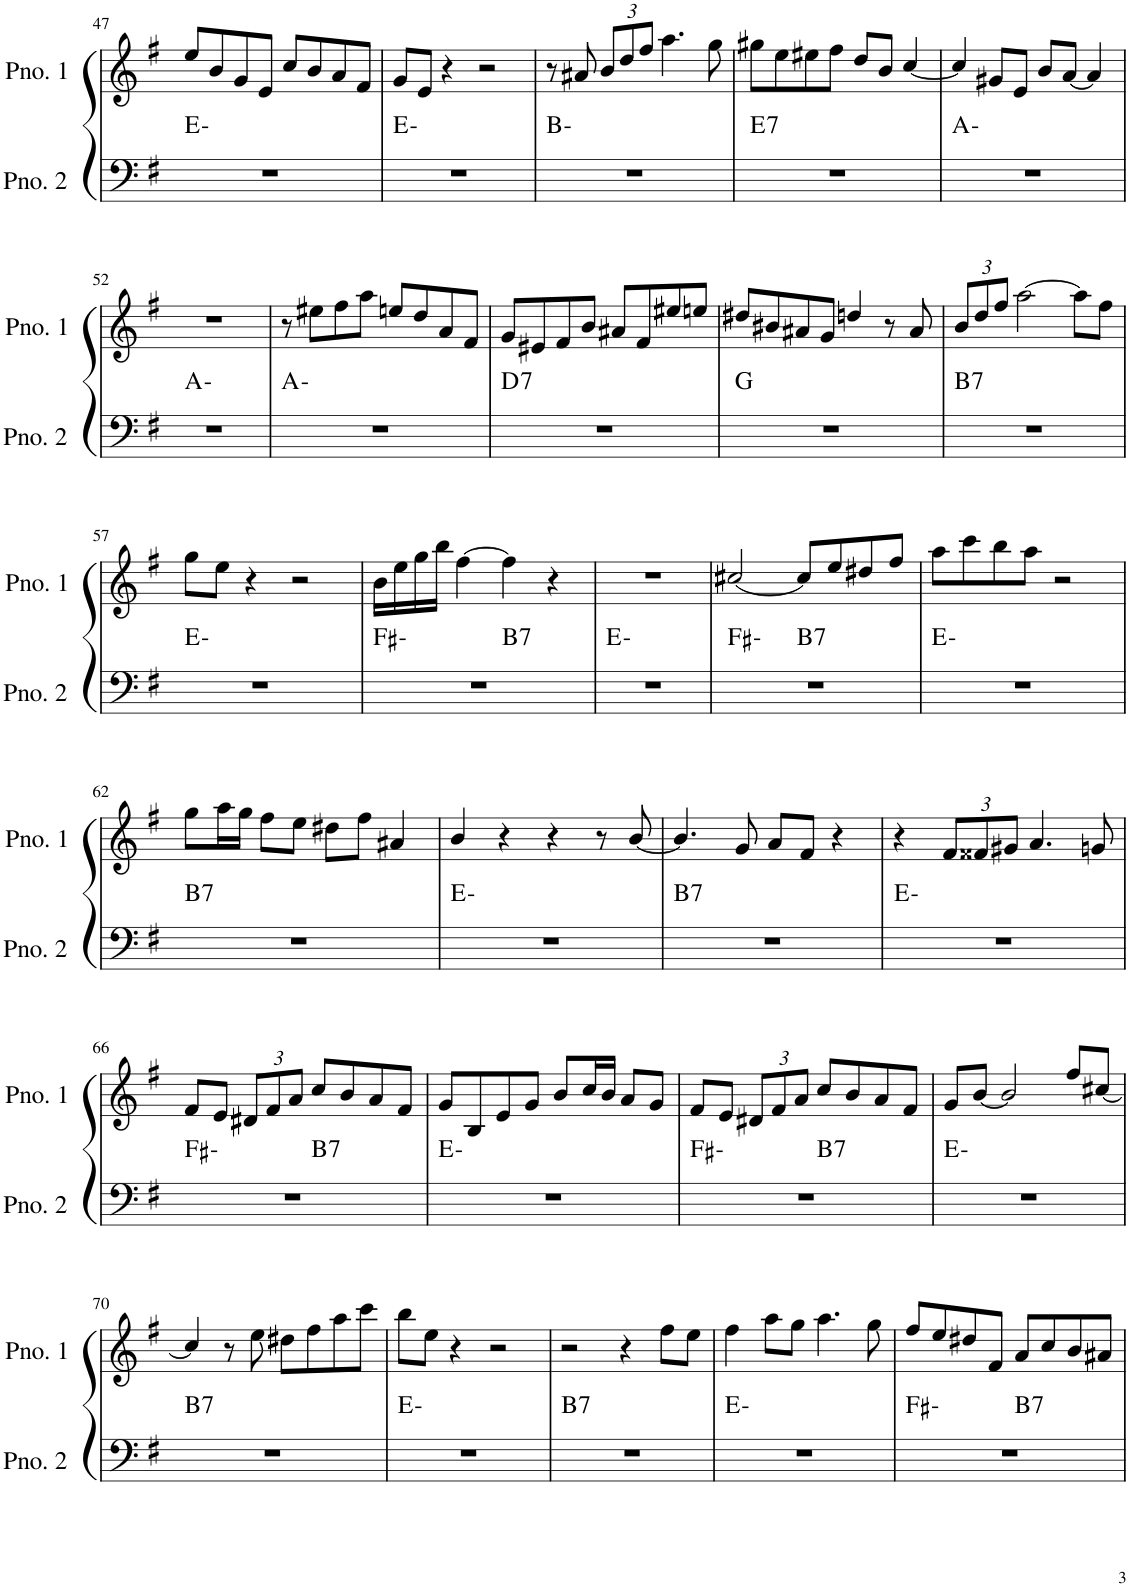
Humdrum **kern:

**kern	**harte	**kern
*part2	*part2	*part1
*staff2	*	*staff1
*I"ピアノ 2	*	*I"ピアノ 1
!!LO:PB:g=z
*clefF4	*	*clefG2
*k[f#]	*	*k[f#]
*M4/4	*	*M4/4
=47	=47	=47
1r	E:min	8ee/L
.	.	8b/
.	.	8g/
.	.	8e/J
.	.	8cc/L
.	.	8b/
.	.	8a/
.	.	8f#/J
=48	=48	=48
1r	E:min	8g/L
.	.	8e/J
.	.	4r
.	.	2r
=49	=49	=49
1r	B:min	8r
.	.	8a#X/
*	*	*Xbrackettup
.	.	12b/L
.	.	12dd/
.	.	12ff#/J
.	.	4.aa\
.	.	8gg\
=50	=50	=50
!	!LO:H:kt=7	!
1r	E:7	8gg#X\L
.	.	8ee\
.	.	8ee#X\
.	.	8ff#\J
.	.	8dd/L
.	.	8b/J
.	.	[4cc/
=51	=51	=51
1r	A:min	4cc/]
.	.	8g#X/L
.	.	8e/J
.	.	8b/L
.	.	[8a/J
.	.	4a/]
!!LO:LB:g=z
=52	=52	=52
1r	A:min	1r
=53	=53	=53
1r	A:min	8r
.	.	8ee#X\L
.	.	8ff#\
.	.	8aa\J
.	.	8een/L
.	.	8dd/
.	.	8a/
.	.	8f#/J
=54	=54	=54
!	!LO:H:kt=7	!
1r	D:7	8g/L
.	.	8e#X/
.	.	8f#/
.	.	8b/J
.	.	8a#X/L
.	.	8f#/
.	.	8ee#X/
.	.	8een/J
=55	=55	=55
1r	G:maj	8dd#X/L
.	.	8b#X/
.	.	8a#X/
.	.	8g/J
.	.	4ddn/
.	.	8r
.	.	8a#/
=56	=56	=56
!	!LO:H:kt=7	!
1r	B:7	12b/L
.	.	12dd/
.	.	12ff#/J
.	.	[2aa\
.	.	8aa\L]
.	.	8ff#\J
!!LO:LB:g=z
=57	=57	=57
1r	E:min	8gg\L
.	.	8ee\J
.	.	4r
.	.	2r
=58	=58	=58
*^	*	*
1r	2ryy	F#:min	16b\LL
.	.	.	16ee\
.	.	.	16gg\
.	.	.	16bb\JJ
.	.	.	[4ff#\
!	!	!LO:H:kt=7	!
.	2ryy	B:7	4ff#\]
.	.	.	4r
*v	*v	*	*
=59	=59	=59
1r	E:min	1r
=60	=60	=60
*^	*	*
1r	2ryy	F#:min	[2cc#X/
!	!	!LO:H:kt=7	!
.	2ryy	B:7	8cc#/L]
.	.	.	8ee/
.	.	.	8dd#X/
.	.	.	8ff#/J
*v	*v	*	*
=61	=61	=61
1r	E:min	8aa\L
.	.	8ccc\
.	.	8bb\
.	.	8aa\J
.	.	2r
!!LO:LB:g=z
=62	=62	=62
!	!LO:H:kt=7	!
1r	B:7	8gg\L
.	.	16aa\L
.	.	16gg\JJ
.	.	8ff#\L
.	.	8ee\J
.	.	8dd#X\L
.	.	8ff#\J
.	.	4a#X/
=63	=63	=63
1r	E:min	4b/
.	.	4r
.	.	4r
.	.	8r
.	.	[8b/
=64	=64	=64
!	!LO:H:kt=7	!
1r	B:7	4.b/]
.	.	8g/
.	.	8a/L
.	.	8f#/J
.	.	4r
=65	=65	=65
1r	E:min	4r
.	.	12f#/L
.	.	12f##X/
.	.	12g#X/J
.	.	4.a/
.	.	8gn/
!!LO:LB:g=z
=66	=66	=66
*^	*	*
1r	2ryy	F#:min	8f#/L
.	.	.	8e/J
.	.	.	12d#X/L
.	.	.	12f#/
.	.	.	12a/J
!	!	!LO:H:kt=7	!
.	2ryy	B:7	8cc/L
.	.	.	8b/
.	.	.	8a/
.	.	.	8f#/J
*v	*v	*	*
=67	=67	=67
1r	E:min	8g/L
.	.	8B/
.	.	8e/
.	.	8g/J
.	.	8b/L
.	.	16cc/L
.	.	16b/JJ
.	.	8a/L
.	.	8g/J
=68	=68	=68
*^	*	*
1r	2ryy	F#:min	8f#/L
.	.	.	8e/J
.	.	.	12d#X/L
.	.	.	12f#/
.	.	.	12a/J
!	!	!LO:H:kt=7	!
.	2ryy	B:7	8cc/L
.	.	.	8b/
.	.	.	8a/
.	.	.	8f#/J
*v	*v	*	*
=69	=69	=69
1r	E:min	8g/L
.	.	[8b/J
.	.	2b/]
.	.	8ff#/L
.	.	[8cc#X/J
!!LO:LB:g=z
=70	=70	=70
!	!LO:H:kt=7	!
1r	B:7	4cc#/]
.	.	8r
.	.	8ee\
.	.	8dd#X\L
.	.	8ff#\
.	.	8aa\
.	.	8ccc\J
=71	=71	=71
1r	E:min	8bb\L
.	.	8ee\J
.	.	4r
.	.	2r
=72	=72	=72
!	!LO:H:kt=7	!
1r	B:7	2r
.	.	4r
.	.	8ff#\L
.	.	8ee\J
=73	=73	=73
1r	E:min	4ff#\
.	.	8aa\L
.	.	8gg\J
.	.	4.aa\
.	.	8gg\
=74	=74	=74
*^	*	*
1r	2ryy	F#:min	8ff#/L
.	.	.	8ee/
.	.	.	8dd#X/
.	.	.	8f#/J
!	!	!LO:H:kt=7	!
.	2ryy	B:7	8a/L
.	.	.	8cc/
.	.	.	8b/
.	.	.	8a#X/J
*v	*v	*	*
=	=	=
*-	*-	*-
